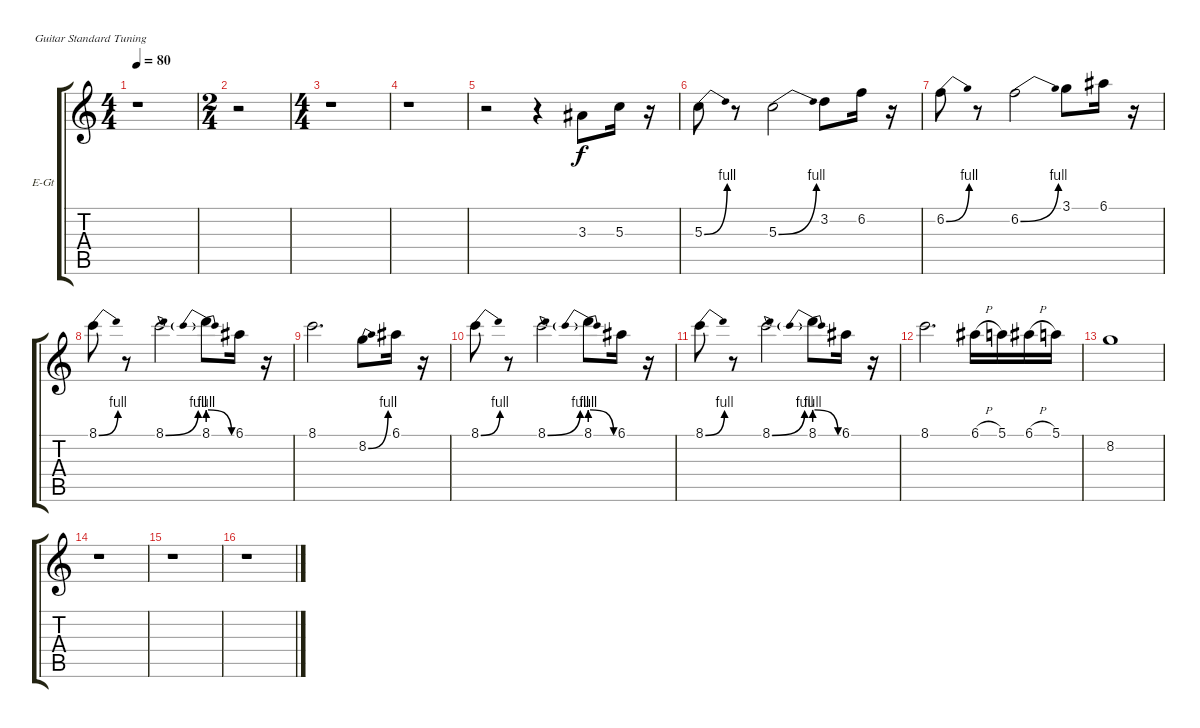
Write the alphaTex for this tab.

\bracketExtendMode groupsimilarinstruments
\firstSystemTrackNameOrientation horizontal
\otherSystemsTrackNameOrientation horizontal
\track ("Blackmore solo 2" "E-Gt") {mute instrument electricguitarjazz}
\staff {score tabs}
\tuning (E4 B3 G3 D3 A2 E2)
\ts (4 4)
\tempo 80
\clef g2
\ks c
r.1{dy f} |
\ts (2 4)
r.2 |
\ts (4 4)
r.1 |
r.1 |
r.2 r.4 3.3.8 5.3.16 r.16 |
5.3{be (bend 0 0 60 4)}.8 r.8 5.3{be (bend 0 0 60 4)}.2 3.2.8 6.2.16 r.16 |
6.2{be (bend 0 0 60 4)}.8 r.8 6.2{be (bend 0 0 60 4)}.2 3.1.8 6.1.16 r.16 |
8.1{be (bend 0 0 60 4)}.8 r.8 8.1{be (bend 0 0 60 4)}.2 8.1{be (prebendrelease 0 4 60 0)}.8 6.1.16 r.16 |
8.1.2{d} 8.2{be (bend 0 0 60 4)}.8 6.1.16 r.16 |
8.1{be (bend 0 0 60 4)}.8 r.8 8.1{be (bend 0 0 60 4)}.2 8.1{be (prebendrelease 0 4 60 0)}.8 6.1.16 r.16 |
8.1{be (bend 0 0 60 4)}.8 r.8 8.1{be (bend 0 0 60 4)}.2 8.1{be (prebendrelease 0 4 60 0)}.8 6.1.16 r.16 |
8.1.2{d} 6.1{h}.16 5.1.16 6.1{h}.16 5.1.16 |
8.2.1 |
r.1 |
r.1 |
r.1
